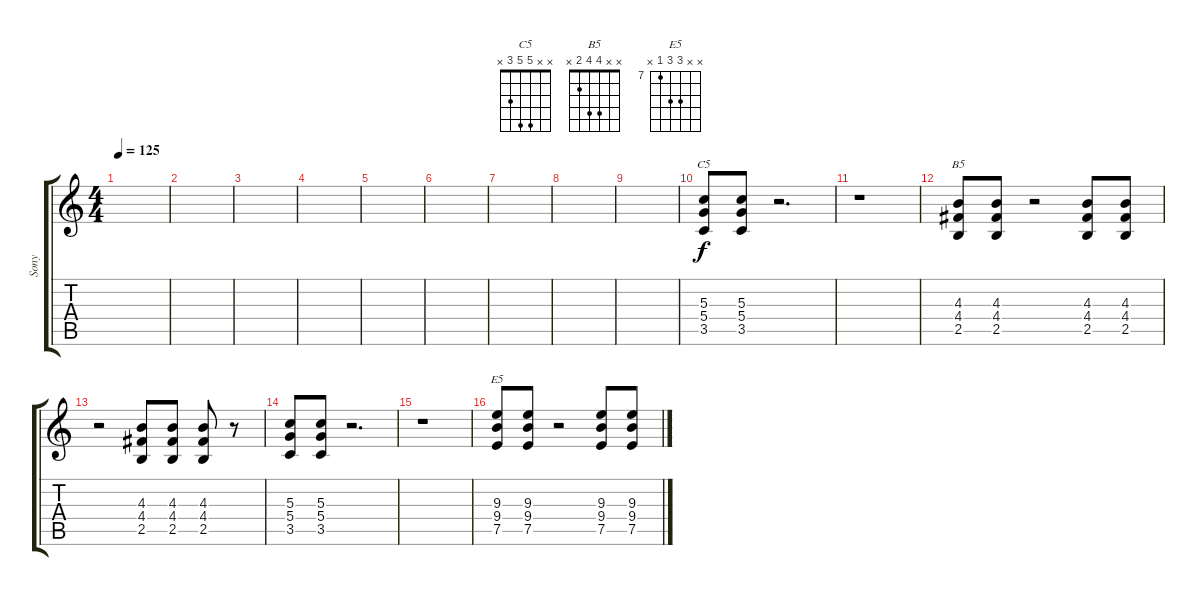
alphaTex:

\track ("Sony" "Sony") {instrument distortionguitar}
\staff {score tabs}
\tuning (E4 B3 G3 D3 A2 E2) {hide}
\chord ("C5" x x 5 5 3 x)
\chord ("B5" x x 4 4 2 x)
\chord ("E5" x x 9 9 7 x) {firstfret 7}
\ts (4 4)
\tempo 125
\clef g2
\ks c
|
|
|
|
|
|
|
|
|
(5.3 5.4 3.5).8{ch "C5"} (5.3 5.4 3.5).8 r.2{d} |
r.1 |
(4.3 4.4 2.5).8{ch "B5"} (4.3 4.4 2.5).8 r.2 (4.3 4.4 2.5).8 (4.3 4.4 2.5).8 |
r.2 (4.3 4.4 2.5).8 (4.3 4.4 2.5).8 (4.3 4.4 2.5).8 r.8 |
(5.3 5.4 3.5).8 (5.3 5.4 3.5).8 r.2{d} |
r.1 |
(9.3 9.4 7.5).8{ch "E5"} (9.3 9.4 7.5).8 r.2 (9.3 9.4 7.5).8 (9.3 9.4 7.5).8
